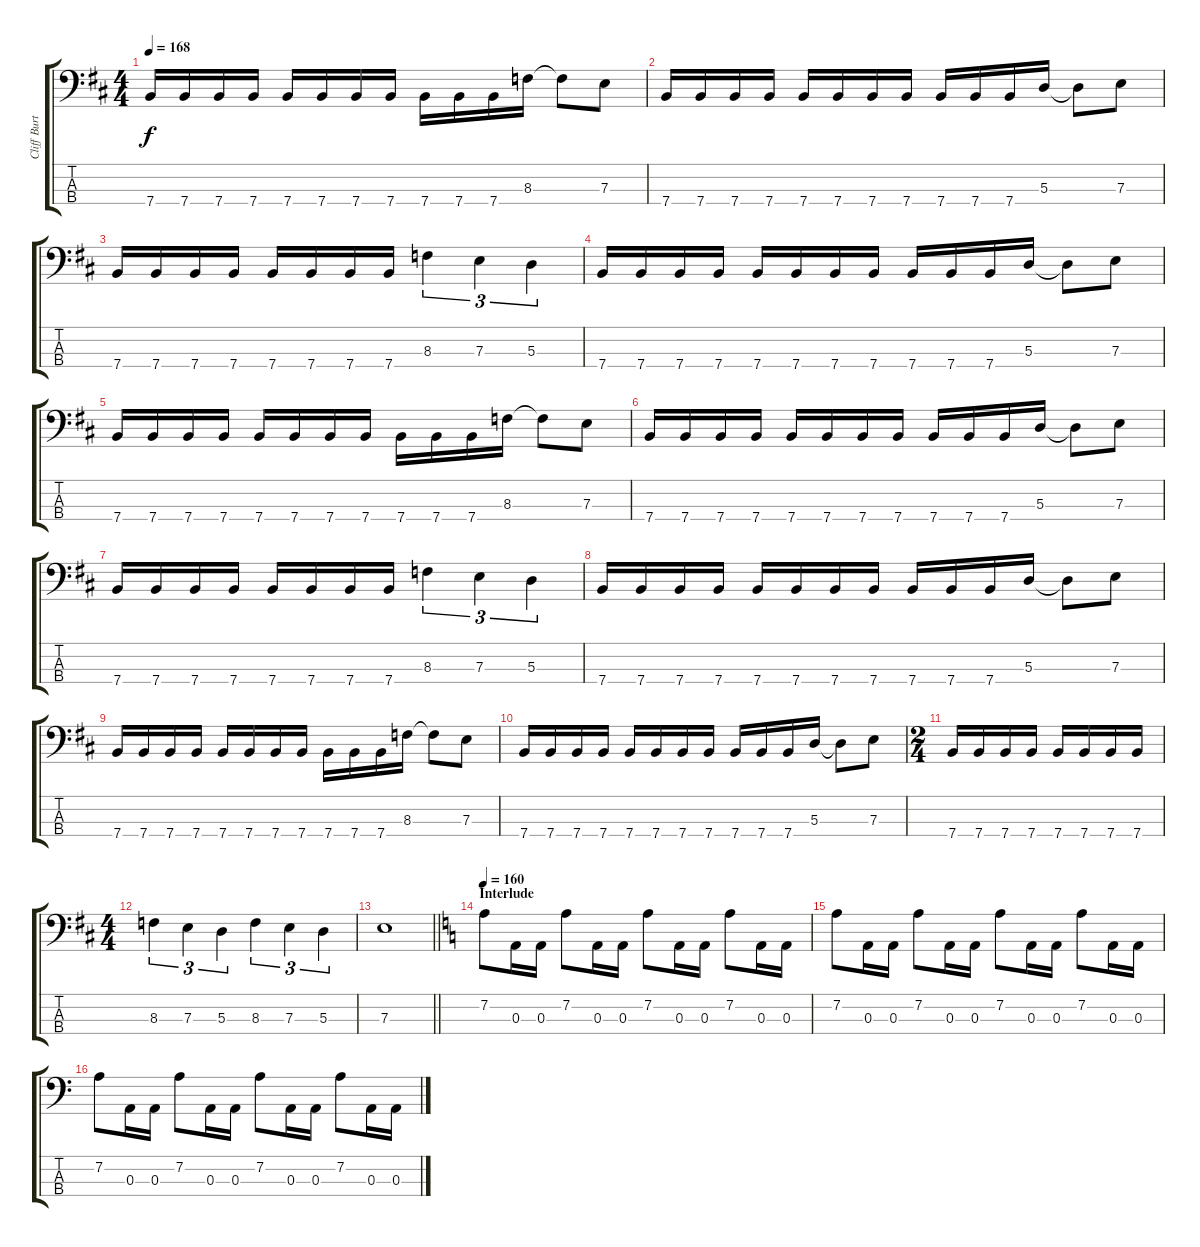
\track ("Cliff Burton" "Cliff Burt") {instrument electricbassfinger}
\staff {score tabs}
\tuning (G2 D2 A1 E1) {hide}
\ts (4 4)
\tempo 168
\clef f4
\ks bminor
7.4.16{dy f} 7.4.16 7.4.16 7.4.16 7.4.16 7.4.16 7.4.16 7.4.16 7.4.16 7.4.16 7.4.16 8.3.16 8.3{t}.8 7.3.8 |
7.4.16 7.4.16 7.4.16 7.4.16 7.4.16 7.4.16 7.4.16 7.4.16 7.4.16 7.4.16 7.4.16 5.3.16 5.3{t}.8 7.3.8 |
7.4.16 7.4.16 7.4.16 7.4.16 7.4.16 7.4.16 7.4.16 7.4.16 8.3.4{tu (3 2)} 7.3.4{tu (3 2)} 5.3.4{tu (3 2)} |
7.4.16 7.4.16 7.4.16 7.4.16 7.4.16 7.4.16 7.4.16 7.4.16 7.4.16 7.4.16 7.4.16 5.3.16 5.3{t}.8 7.3.8 |
7.4.16 7.4.16 7.4.16 7.4.16 7.4.16 7.4.16 7.4.16 7.4.16 7.4.16 7.4.16 7.4.16 8.3.16 8.3{t}.8 7.3.8 |
7.4.16 7.4.16 7.4.16 7.4.16 7.4.16 7.4.16 7.4.16 7.4.16 7.4.16 7.4.16 7.4.16 5.3.16 5.3{t}.8 7.3.8 |
7.4.16 7.4.16 7.4.16 7.4.16 7.4.16 7.4.16 7.4.16 7.4.16 8.3.4{tu (3 2)} 7.3.4{tu (3 2)} 5.3.4{tu (3 2)} |
7.4.16 7.4.16 7.4.16 7.4.16 7.4.16 7.4.16 7.4.16 7.4.16 7.4.16 7.4.16 7.4.16 5.3.16 5.3{t}.8 7.3.8 |
7.4.16 7.4.16 7.4.16 7.4.16 7.4.16 7.4.16 7.4.16 7.4.16 7.4.16 7.4.16 7.4.16 8.3.16 8.3{t}.8 7.3.8 |
7.4.16 7.4.16 7.4.16 7.4.16 7.4.16 7.4.16 7.4.16 7.4.16 7.4.16 7.4.16 7.4.16 5.3.16 5.3{t}.8 7.3.8 |
\ts (2 4)
7.4.16 7.4.16 7.4.16 7.4.16 7.4.16 7.4.16 7.4.16 7.4.16 |
\ts (4 4)
8.3.4{tu (3 2)} 7.3.4{tu (3 2)} 5.3.4{tu (3 2)} 8.3.4{tu (3 2)} 7.3.4{tu (3 2)} 5.3.4{tu (3 2)} |
\barLineRight lightlight
7.3.1 |
\section ("" "Interlude")
\tempo 160
\ks aminor
7.2.8 0.3.16 0.3.16 7.2.8 0.3.16 0.3.16 7.2.8 0.3.16 0.3.16 7.2.8 0.3.16 0.3.16 |
7.2.8 0.3.16 0.3.16 7.2.8 0.3.16 0.3.16 7.2.8 0.3.16 0.3.16 7.2.8 0.3.16 0.3.16 |
7.2.8 0.3.16 0.3.16 7.2.8 0.3.16 0.3.16 7.2.8 0.3.16 0.3.16 7.2.8 0.3.16 0.3.16
